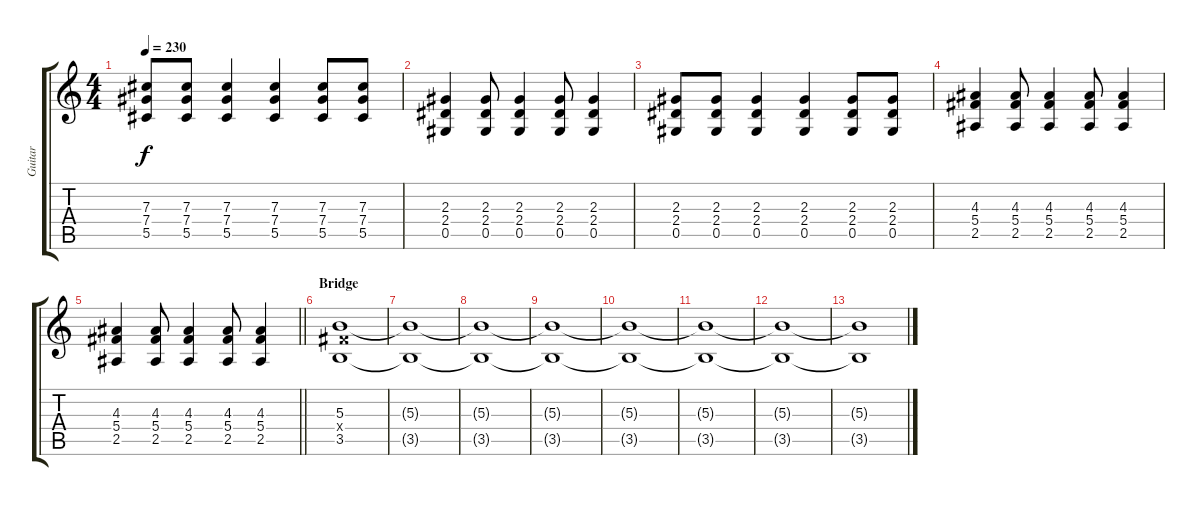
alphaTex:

\track ("Guitar" "Guitar") {instrument distortionguitar}
\staff {score tabs}
\tuning (Eb4 Bb3 Gb3 Db3 Ab2 Eb2) {hide}
\ts (4 4)
\tempo 230
\clef g2
\ks c
(7.3 7.4 5.5).8{dy f} (7.3 7.4 5.5).8 (7.3 7.4 5.5).4 (7.3 7.4 5.5).4 (7.3 7.4 5.5).8 (7.3 7.4 5.5).8 |
(2.3 2.4 0.5).4 (2.3 2.4 0.5).8 (2.3 2.4 0.5).4 (2.3 2.4 0.5).8 (2.3 2.4 0.5).4 |
(2.3 2.4 0.5).8 (2.3 2.4 0.5).8 (2.3 2.4 0.5).4 (2.3 2.4 0.5).4 (2.3 2.4 0.5).8 (2.3 2.4 0.5).8 |
(4.3 5.4 2.5).4 (4.3 5.4 2.5).8 (4.3 5.4 2.5).4 (4.3 5.4 2.5).8 (4.3 5.4 2.5).4 |
\barLineRight lightlight
(4.3 5.4 2.5).4 (4.3 5.4 2.5).8 (4.3 5.4 2.5).4 (4.3 5.4 2.5).8 (4.3 5.4 2.5).4 |
\section ("" "Bridge")
(5.3 5.4{x} 3.5).1{volume 7} |
(5.3{t} 3.5{t}).1 |
(5.3{t} 3.5{t}).1 |
(5.3{t} 3.5{t}).1 |
(5.3{t} 3.5{t}).1{volume 0} |
(5.3{t} 3.5{t}).1 |
(5.3{t} 3.5{t}).1 |
(5.3{t} 3.5{t}).1
